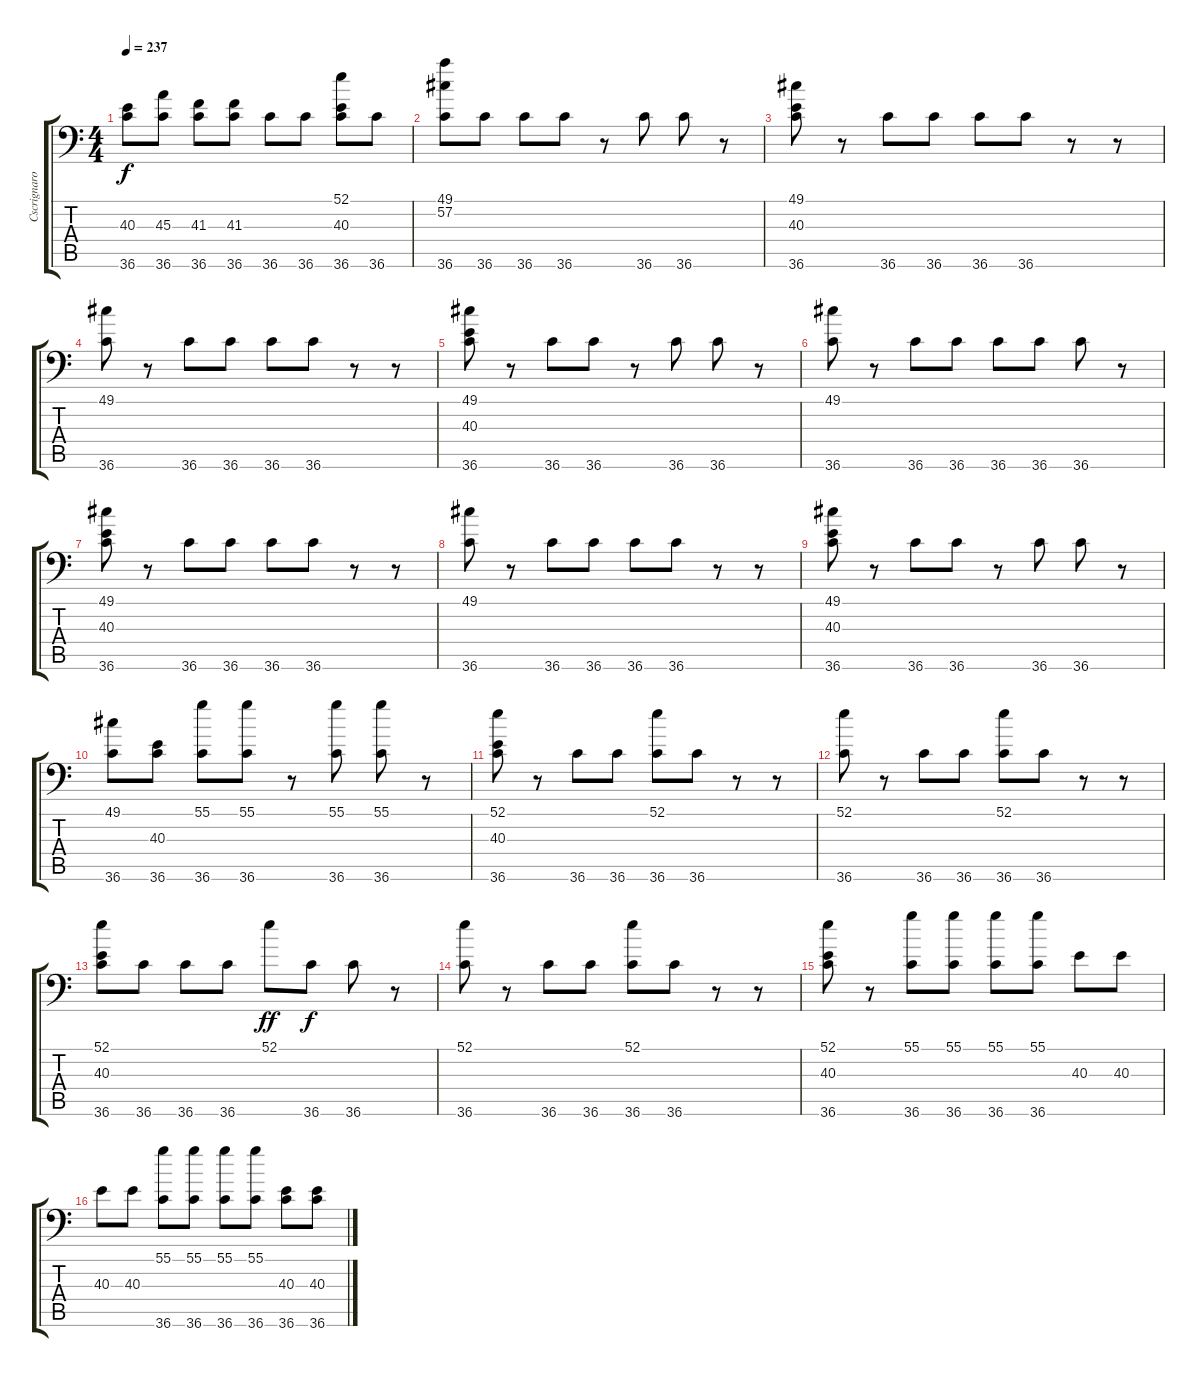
\track ("Cscrignaro" "Cscrignaro") {instrument acousticgrandpiano}
\staff {score tabs}
\tuning (C-1 C-1 C-1 C-1 C-1 C-1) {hide}
\ts (4 4)
\tempo 237
\clef f4
\ks c
(40.3 36.6).8{dy f} (45.3 36.6).8 (41.3 36.6).8 (41.3 36.6).8 36.6.8 36.6.8 (52.1 40.3 36.6).8 36.6.8 |
(49.1 57.2 36.6).8 36.6.8 36.6.8 36.6.8 r.8 36.6.8 36.6.8 r.8 |
(49.1 40.3 36.6).8 r.8 36.6.8 36.6.8 36.6.8 36.6.8 r.8 r.8 |
(49.1 36.6).8 r.8 36.6.8 36.6.8 36.6.8 36.6.8 r.8 r.8 |
(49.1 40.3 36.6).8 r.8 36.6.8 36.6.8 r.8 36.6.8 36.6.8 r.8 |
(49.1 36.6).8 r.8 36.6.8 36.6.8 36.6.8 36.6.8 36.6.8 r.8 |
(49.1 40.3 36.6).8 r.8 36.6.8 36.6.8 36.6.8 36.6.8 r.8 r.8 |
(49.1 36.6).8 r.8 36.6.8 36.6.8 36.6.8 36.6.8 r.8 r.8 |
(49.1 40.3 36.6).8 r.8 36.6.8 36.6.8 r.8 36.6.8 36.6.8 r.8 |
(49.1 36.6).8 (40.3 36.6).8 (55.1 36.6).8 (55.1 36.6).8 r.8 (55.1 36.6).8 (55.1 36.6).8 r.8 |
(52.1 40.3 36.6).8 r.8 36.6.8 36.6.8 (52.1 36.6).8 36.6.8 r.8 r.8 |
(52.1 36.6).8 r.8 36.6.8 36.6.8 (52.1 36.6).8 36.6.8 r.8 r.8 |
(52.1 40.3 36.6).8 36.6.8 36.6.8 36.6.8 52.1.8{dy ff} 36.6.8{dy f} 36.6.8 r.8 |
(52.1 36.6).8 r.8 36.6.8 36.6.8 (52.1 36.6).8 36.6.8 r.8 r.8 |
(52.1 40.3 36.6).8 r.8 (55.1 36.6).8 (55.1 36.6).8 (55.1 36.6).8 (55.1 36.6).8 40.3.8 40.3.8 |
40.3.8 40.3.8 (55.1 36.6).8 (55.1 36.6).8 (55.1 36.6).8 (55.1 36.6).8 (40.3 36.6).8 (40.3 36.6).8
